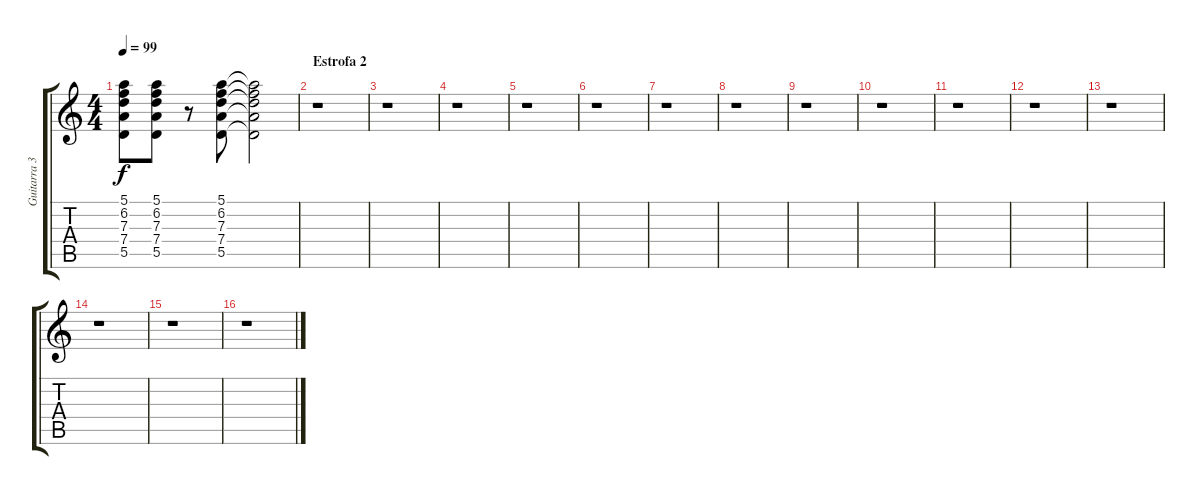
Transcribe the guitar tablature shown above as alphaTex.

\track ("Guitarra 3" "Guitarra 3") {instrument acousticguitarsteel}
\staff {score tabs}
\tuning (E4 B3 G3 D3 A2 E2) {hide}
\ts (4 4)
\tempo 99
\clef g2
\ks c
(5.1 6.2 7.3 7.4 5.5).8{dy f} (5.1 6.2 7.3 7.4 5.5).8 r.8 (5.1 6.2 7.3 7.4 5.5).8 (5.1{t} 6.2{t} 7.3{t} 7.4{t} 5.5{t}).2 |
\section ("" "Estrofa 2")
r.1 |
r.1 |
r.1 |
r.1 |
r.1 |
r.1 |
r.1 |
r.1 |
r.1 |
r.1 |
r.1 |
r.1 |
r.1 |
r.1 |
r.1
